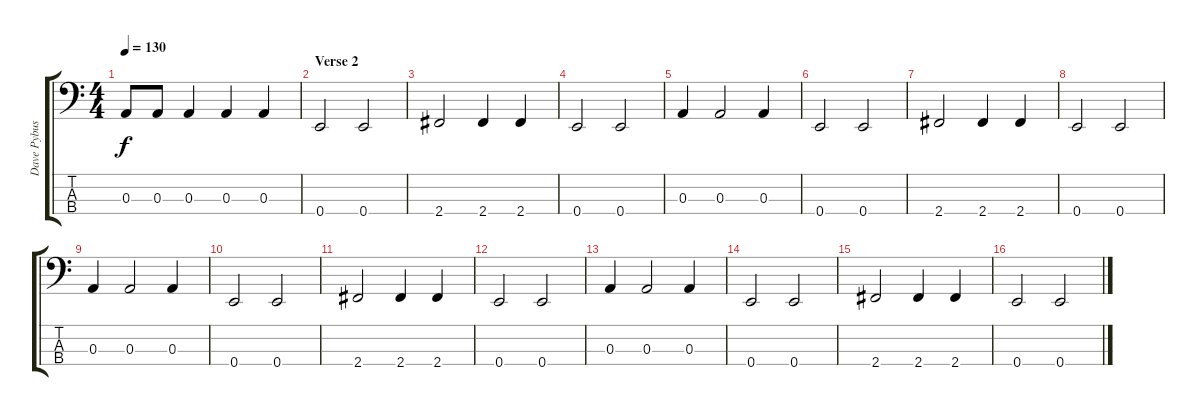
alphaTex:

\track ("Dave Pybus (Bass Guitar)" "Dave Pybus") {instrument electricbassfinger}
\staff {score tabs}
\tuning (G2 D2 A1 E1) {hide}
\ts (4 4)
\tempo 130
\clef f4
\ks c
0.3.8{dy f} 0.3.8 0.3.4 0.3.4 0.3.4 |
\section ("" "Verse 2")
0.4.2 0.4.2 |
2.4.2 2.4.4 2.4.4 |
0.4.2 0.4.2 |
0.3.4 0.3.2 0.3.4 |
0.4.2 0.4.2 |
2.4.2 2.4.4 2.4.4 |
0.4.2 0.4.2 |
0.3.4 0.3.2 0.3.4 |
0.4.2 0.4.2 |
2.4.2 2.4.4 2.4.4 |
0.4.2 0.4.2 |
0.3.4 0.3.2 0.3.4 |
0.4.2 0.4.2 |
2.4.2 2.4.4 2.4.4 |
0.4.2 0.4.2
